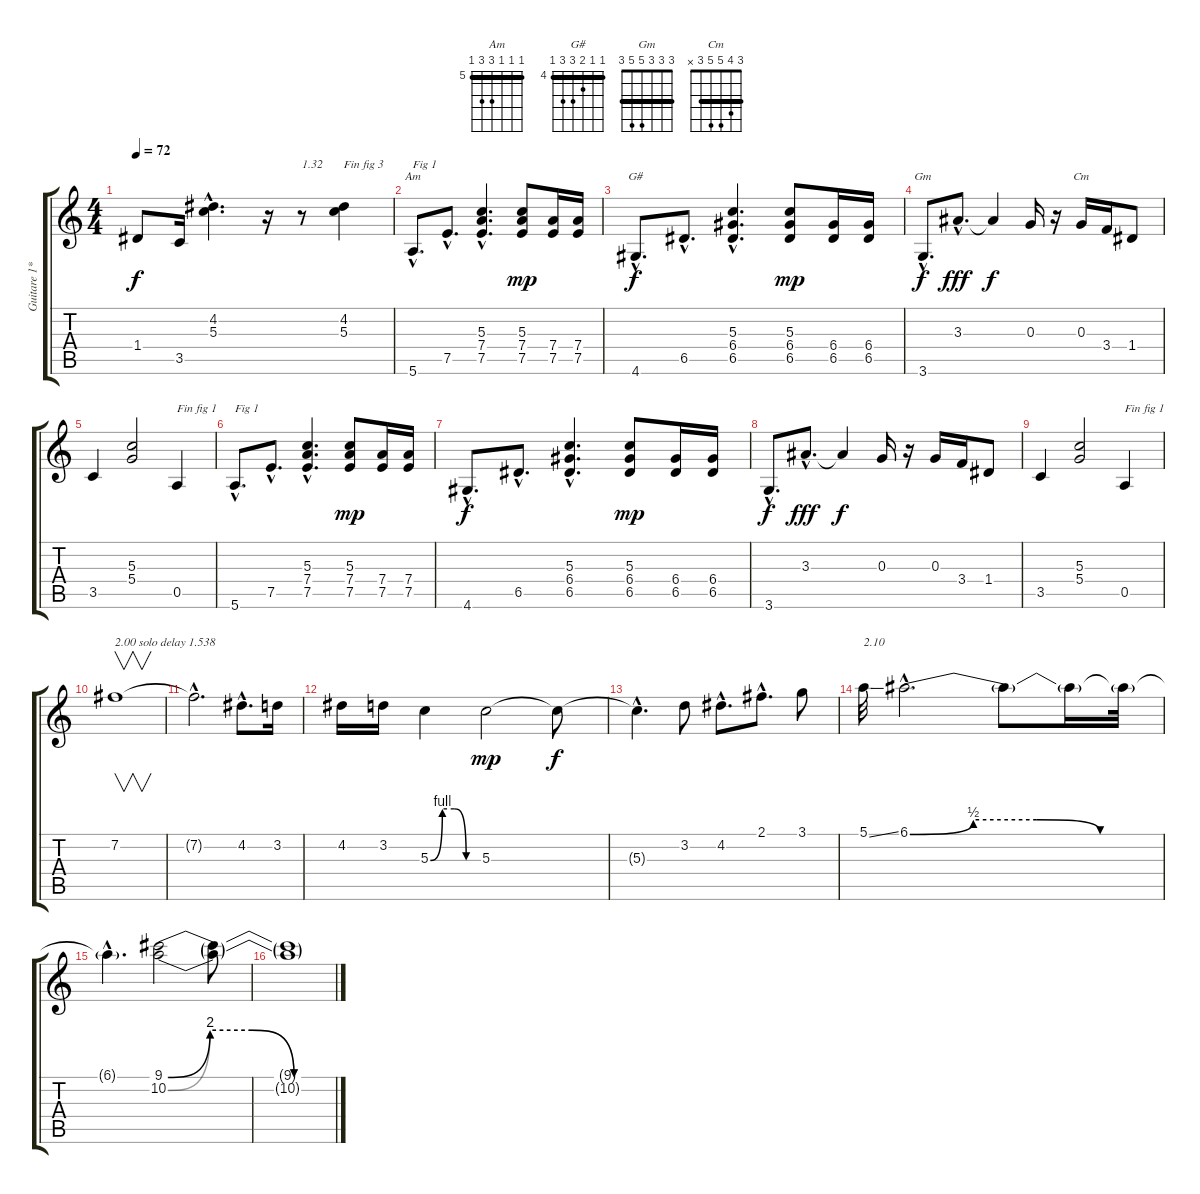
\track ("Guitare 1* Eric" "Guitare 1*") {instrument electricguitarclean}
\staff {score tabs}
\tuning (E4 B3 G3 D3 A2 E2) {hide}
\chord ("Am" 5 5 5 7 7 5) {firstfret 5 barre 5}
\chord ("G#" 4 4 5 6 6 4) {firstfret 4 barre 4}
\chord ("Gm" 3 3 3 5 5 3) {barre 3}
\chord ("Cm" 3 4 5 5 3 x) {barre 3}
\ts (4 4)
\tempo 72
\clef g2
\ks c
1.4{t}.8{dy f} 3.5.16 (4.2{hac} 5.3{hac}).4{d} r.16 r.8{txt "1.32"} (4.2 5.3).4{txt "Fin fig 3"} |
5.6{hac}.8{d ch "Am" txt "Fig 1"} 7.5{hac}.8{d txt ""} (5.3{hac} 7.4{hac} 7.5{hac}).4{d} (5.3 7.4 7.5).8{dy mp} (7.4 7.5).16 (7.4 7.5).16 |
4.6{hac}.8{d ch "G#" dy f} 6.5{hac}.8{d} (5.3{hac} 6.4{hac} 6.5{hac}).4{d} (5.3 6.4 6.5).8{dy mp} (6.4 6.5).16 (6.4 6.5).16 |
3.6{hac}.8{d ch "Gm" dy f} 3.3{hac}.8{d dy fff} 3.3{t}.4{dy f} 0.3.16 r.16 0.3.16{ch "Cm"} 3.4.16 1.4.8 |
3.5.4 (5.3 5.4).2 0.5.4{txt "Fin fig 1"} |
5.6{hac}.8{d txt "Fig 1"} 7.5{hac}.8{d} (5.3{hac} 7.4{hac} 7.5{hac}).4{d} (5.3 7.4 7.5).8{dy mp} (7.4 7.5).16 (7.4 7.5).16 |
4.6{hac}.8{d dy f} 6.5{hac}.8{d} (5.3{hac} 6.4{hac} 6.5{hac}).4{d} (5.3 6.4 6.5).8{dy mp} (6.4 6.5).16 (6.4 6.5).16 |
3.6{hac}.8{d dy f} 3.3{hac}.8{d dy fff} 3.3{t}.4{dy f} 0.3.16 r.16 0.3.16 3.4.16 1.4.8 |
3.5.4 (5.3 5.4).2 0.5.4{txt "Fin fig 1"} |
7.2.1{v txt "2.00 solo delay 1.538"} |
7.2{hac t}.2{d} 4.2{hac}.8{d} 3.2.16 |
4.2.16 3.2.16 5.3{be (custom 0 0 15 4 30 4 45 0 60 0)}.4 5.3.2{dy mp} 5.3{t}.8{dy f} |
5.3{hac t}.4{d} 3.2.8 4.2{hac}.8{d} 2.1{hac}.8{d} 3.1.8 |
5.1{ss}.32{txt "2.10"} 6.1{be (custom 0 0 15 2 30 2 45 0 60 0) hac}.2{d} 6.1{t}.8 6.1{t}.16 6.1{t}.32 |
6.1{hac t}.4{d} (9.1{be (custom 0 0 15 8 30 8 45 0 60 0)} 10.2{be (custom 0 0 15 8 30 8 45 0 60 0)}).2 (9.1{t} 10.2{t}).8 |
(9.1{t} 10.2{t}).1
